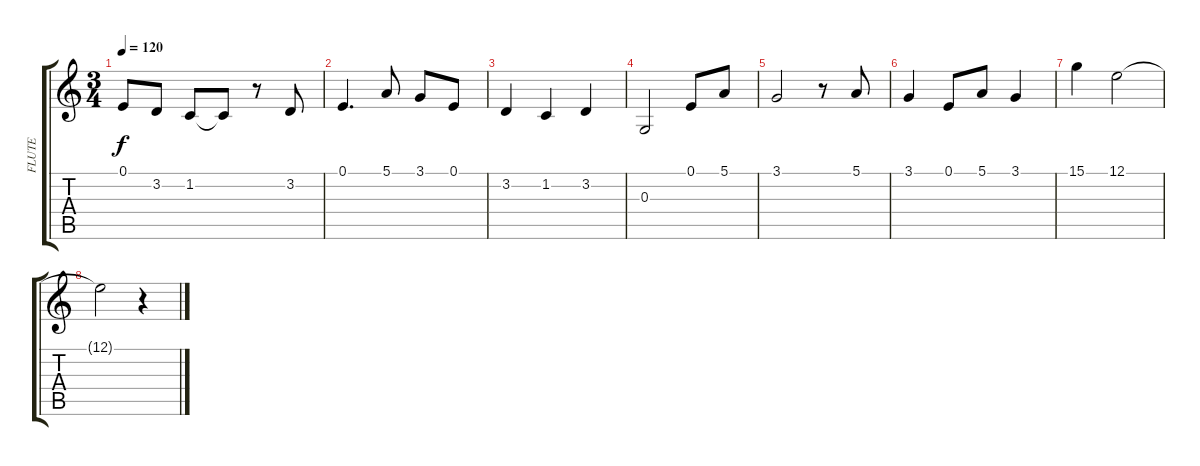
\track ("FLUTE" "FLUTE") {instrument piccolo}
\staff {score tabs}
\tuning (E4 B3 G3 D3 A2 E2) {hide}
\ts (3 4)
\tempo 120
\clef g2
\ks c
0.1.8{dy f} 3.2.8 1.2.8 1.2{t}.8 r.8 3.2.8 |
0.1.4{d} 5.1.8 3.1.8 0.1.8 |
3.2.4 1.2.4 3.2.4 |
0.3.2 0.1.8 5.1.8 |
3.1.2 r.8 5.1.8 |
3.1.4 0.1.8 5.1.8 3.1.4 |
15.1.4 12.1.2 |
12.1{t}.2 r.4
